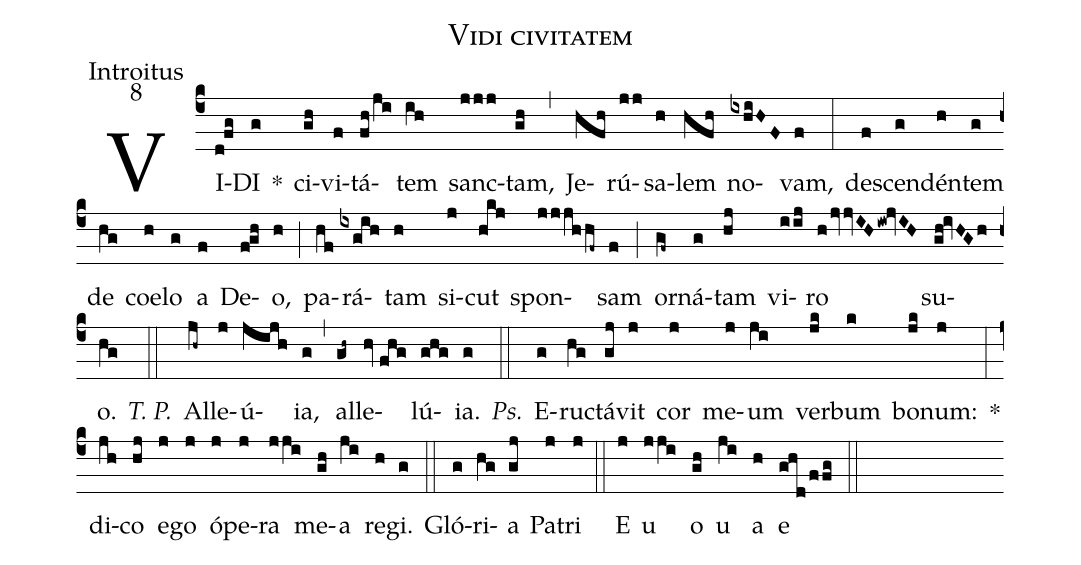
name:Vidi civitatem;
office-part:Introitus;
mode:8;
%%
(c4) VI(d!fg)DI(g) *() ci(gh)vi(f)tá(fh/ji)tem(ih) sanc(jjj)tam,(gh) (,) Je(hfh)rú(jj)sa(h)lem(hfh) no(ixhiHF)vam,(f) (:) de(f)scen(g)dén(h)tem(g) de(hg) coe(h)lo(g) a(f) De(f!gh)o,(h) (;) pa(hf)rá(ixgih)tam(h) si(j)cut(hkj) spon(jjjhhf~)sam(f) (;) or(gf~)ná(g)tam(hj) vi(iij)ro(h/jvvIH/iw!jvIH) su(gh!ivHGh)o.(hg) <i>T. P.</i>(::) Al(jh~)le(j)ú(jijh)ia,(g) (,) al(gh~)le(hv//fhg)lú(ghg)ia.(g) <i>Ps.</i>(::) E(g)ruc(hg)tá(gj)vit(j) cor(j) me(j)um(ji) ver(jk)bum(k) bo(jk)num:(j) *(:) di(jh)co(hj) e(j)go(j) ó(j)pe(j)ra(jji) me(gh)a(ji) re(h)gi.(g) (::) Gló(g)ri(hg)a(gj) Pa(j)tri(j) (::) E(j) u(jji) o(gh) u(ji) a(h) e(ghd/ffg) (::)
